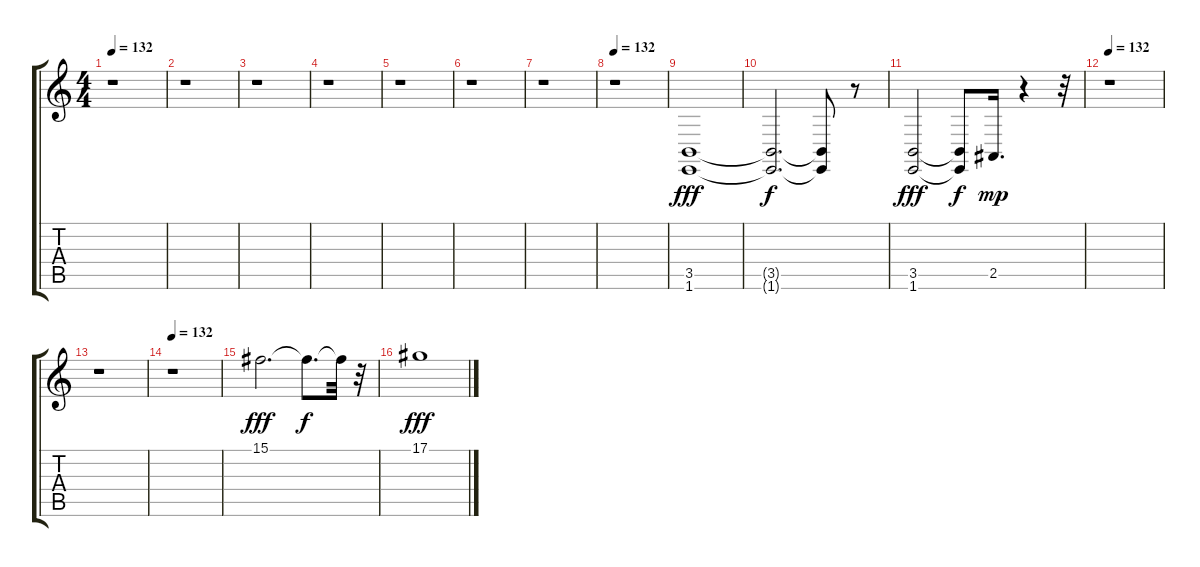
\track "" {instrument fx1rain}
\staff {score tabs}
\tuning (Eb4 Bb3 Gb3 Db3 Ab2 Eb2) {hide}
\ts (4 4)
\tempo 132
\clef g2
\ks c
r.1{dy f} |
r.1 |
r.1 |
r.1 |
r.1 |
r.1 |
r.1 |
\tempo 132
r.1 |
(3.5 1.6).1{dy fff volume 8 instrument distortionguitar} |
(3.5{t} 1.6{t}).2{d dy f} (3.5{t} 1.6{t}).8 r.8 |
(3.5 1.6).2{dy fff} (3.5{t} 1.6{t}).8{dy f} 2.5.16{d dy mp} r.4 r.32 |
\tempo 132
r.1 |
r.1 |
\tempo 132
r.1 |
15.1.2{d dy fff volume 16 instrument distortionguitar} 15.1{t}.8{d dy f} 15.1{t}.32 r.32 |
17.1.1{dy fff}
